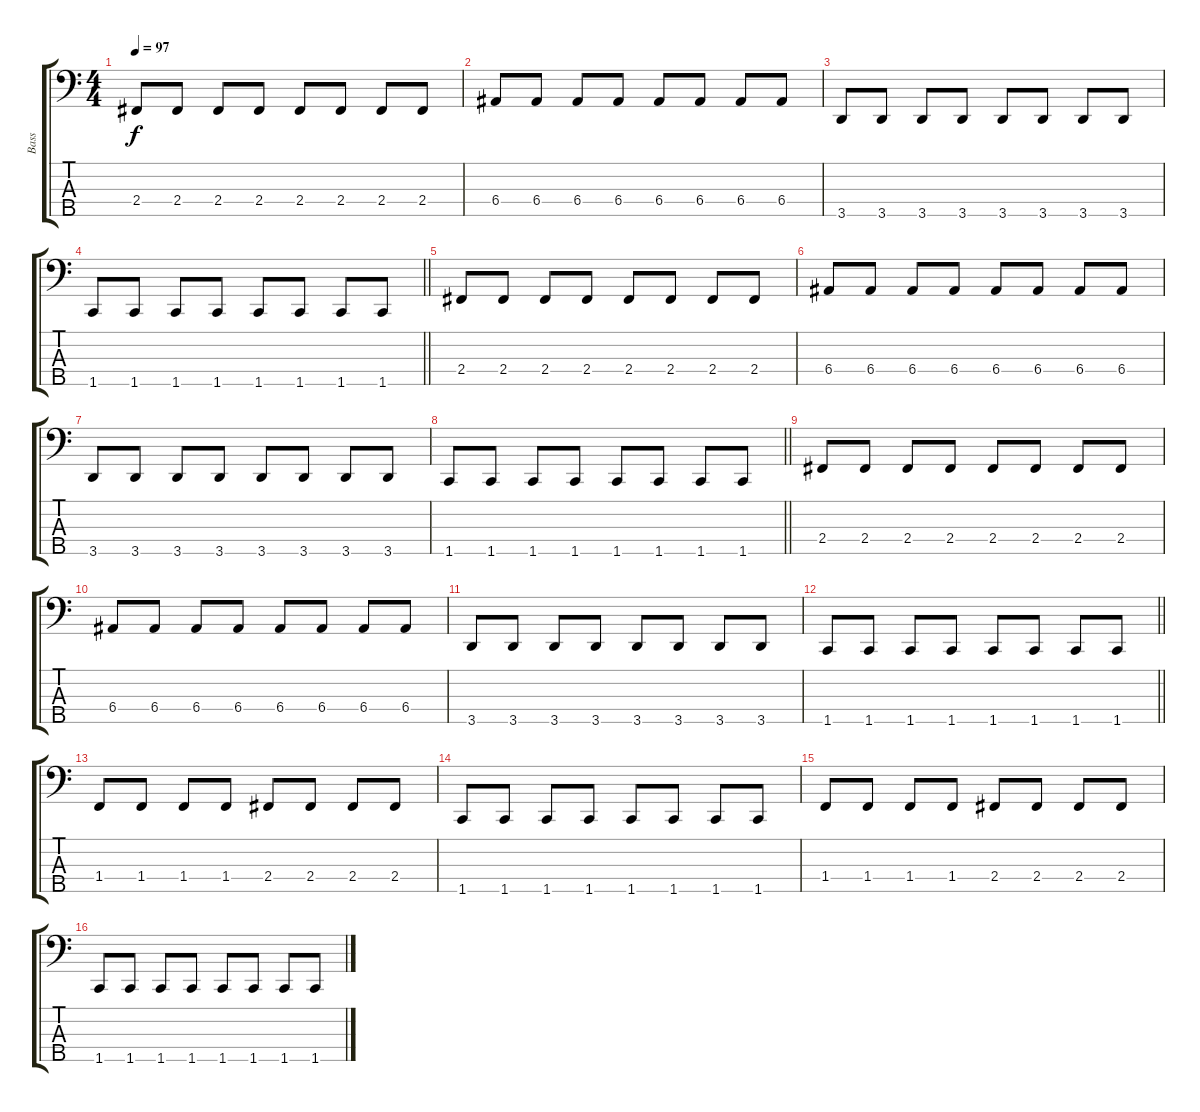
\track ("Bass" "Bass") {instrument electricbassfinger}
\staff {score tabs}
\tuning (G2 D2 A1 E1 B0) {hide}
\ts (4 4)
\tempo 97
\clef f4
\ks c
2.4.8{dy f} 2.4.8 2.4.8 2.4.8 2.4.8 2.4.8 2.4.8 2.4.8 |
6.4.8 6.4.8 6.4.8 6.4.8 6.4.8 6.4.8 6.4.8 6.4.8 |
3.5.8 3.5.8 3.5.8 3.5.8 3.5.8 3.5.8 3.5.8 3.5.8 |
\barLineRight lightlight
1.5.8 1.5.8 1.5.8 1.5.8 1.5.8 1.5.8 1.5.8 1.5.8 |
2.4.8 2.4.8 2.4.8 2.4.8 2.4.8 2.4.8 2.4.8 2.4.8 |
6.4.8 6.4.8 6.4.8 6.4.8 6.4.8 6.4.8 6.4.8 6.4.8 |
3.5.8 3.5.8 3.5.8 3.5.8 3.5.8 3.5.8 3.5.8 3.5.8 |
\barLineRight lightlight
1.5.8 1.5.8 1.5.8 1.5.8 1.5.8 1.5.8 1.5.8 1.5.8 |
2.4.8 2.4.8 2.4.8 2.4.8 2.4.8 2.4.8 2.4.8 2.4.8 |
6.4.8 6.4.8 6.4.8 6.4.8 6.4.8 6.4.8 6.4.8 6.4.8 |
3.5.8 3.5.8 3.5.8 3.5.8 3.5.8 3.5.8 3.5.8 3.5.8 |
\barLineRight lightlight
1.5.8 1.5.8 1.5.8 1.5.8 1.5.8 1.5.8 1.5.8 1.5.8 |
1.4.8 1.4.8 1.4.8 1.4.8 2.4.8 2.4.8 2.4.8 2.4.8 |
1.5.8 1.5.8 1.5.8 1.5.8 1.5.8 1.5.8 1.5.8 1.5.8 |
1.4.8 1.4.8 1.4.8 1.4.8 2.4.8 2.4.8 2.4.8 2.4.8 |
1.5.8 1.5.8 1.5.8 1.5.8 1.5.8 1.5.8 1.5.8 1.5.8
